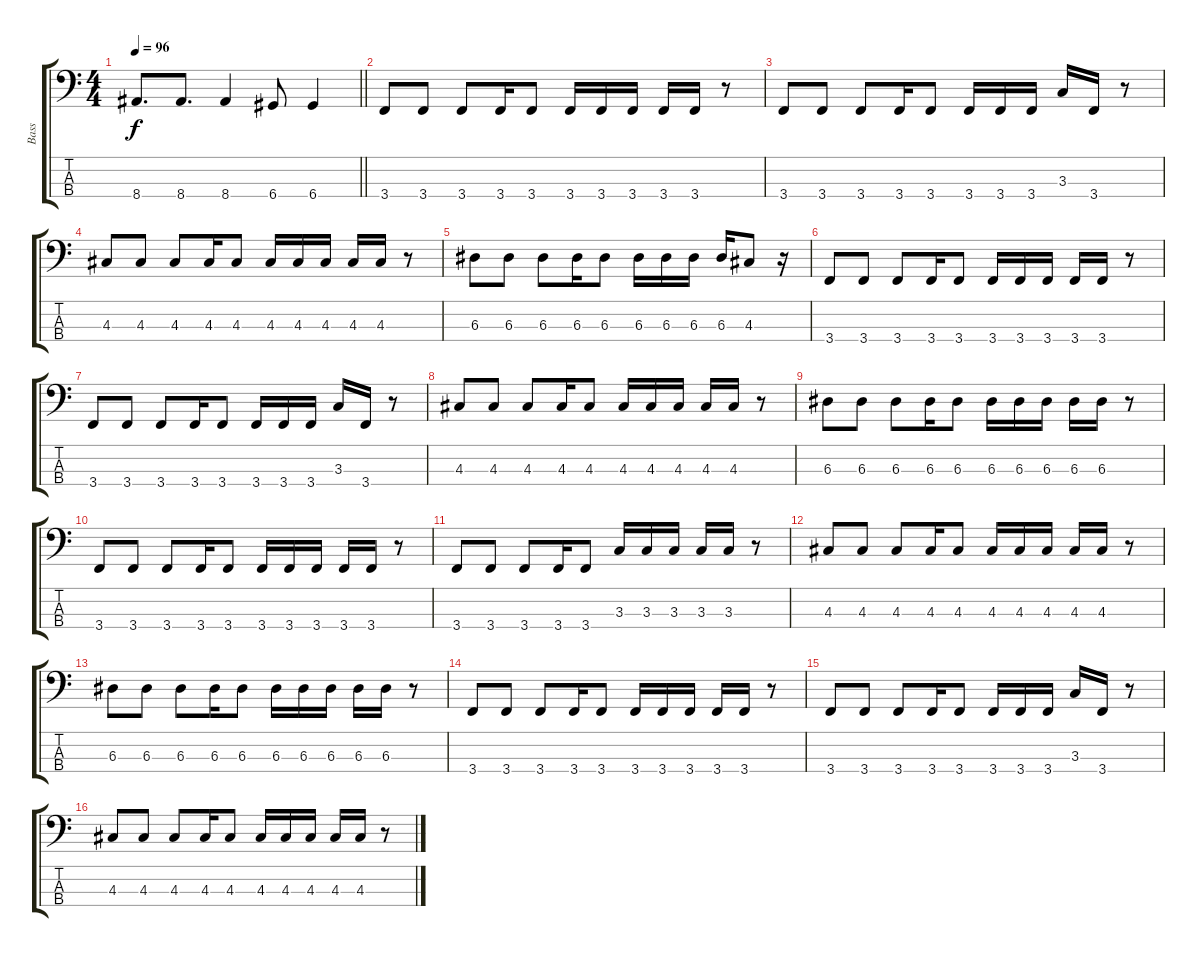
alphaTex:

\track ("Bass" "Bass") {instrument electricbassfinger}
\staff {score tabs}
\tuning (G2 D2 A1 D1) {hide}
\ts (4 4)
\tempo 96
\clef f4
\barLineRight lightlight
\ks c
8.4.8{d dy f} 8.4.8{d} 8.4.4 6.4.8 6.4.4 |
3.4.8 3.4.8 3.4.8 3.4.16 3.4.8 3.4.16 3.4.16 3.4.16 3.4.16 3.4.16 r.8 |
3.4.8 3.4.8 3.4.8 3.4.16 3.4.8 3.4.16 3.4.16 3.4.16 3.3.16 3.4.16 r.8 |
4.3.8 4.3.8 4.3.8 4.3.16 4.3.8 4.3.16 4.3.16 4.3.16 4.3.16 4.3.16 r.8 |
6.3.8 6.3.8 6.3.8 6.3.16 6.3.8 6.3.16 6.3.16 6.3.16 6.3.16 4.3.8 r.16 |
3.4.8 3.4.8 3.4.8 3.4.16 3.4.8 3.4.16 3.4.16 3.4.16 3.4.16 3.4.16 r.8 |
3.4.8 3.4.8 3.4.8 3.4.16 3.4.8 3.4.16 3.4.16 3.4.16 3.3.16 3.4.16 r.8 |
4.3.8 4.3.8 4.3.8 4.3.16 4.3.8 4.3.16 4.3.16 4.3.16 4.3.16 4.3.16 r.8 |
6.3.8 6.3.8 6.3.8 6.3.16 6.3.8 6.3.16 6.3.16 6.3.16 6.3.16 6.3.16 r.8 |
3.4.8 3.4.8 3.4.8 3.4.16 3.4.8 3.4.16 3.4.16 3.4.16 3.4.16 3.4.16 r.8 |
3.4.8 3.4.8 3.4.8 3.4.16 3.4.8 3.3.16 3.3.16 3.3.16 3.3.16 3.3.16 r.8 |
4.3.8 4.3.8 4.3.8 4.3.16 4.3.8 4.3.16 4.3.16 4.3.16 4.3.16 4.3.16 r.8 |
6.3.8 6.3.8 6.3.8 6.3.16 6.3.8 6.3.16 6.3.16 6.3.16 6.3.16 6.3.16 r.8 |
3.4.8 3.4.8 3.4.8 3.4.16 3.4.8 3.4.16 3.4.16 3.4.16 3.4.16 3.4.16 r.8 |
3.4.8 3.4.8 3.4.8 3.4.16 3.4.8 3.4.16 3.4.16 3.4.16 3.3.16 3.4.16 r.8 |
4.3.8 4.3.8 4.3.8 4.3.16 4.3.8 4.3.16 4.3.16 4.3.16 4.3.16 4.3.16 r.8
